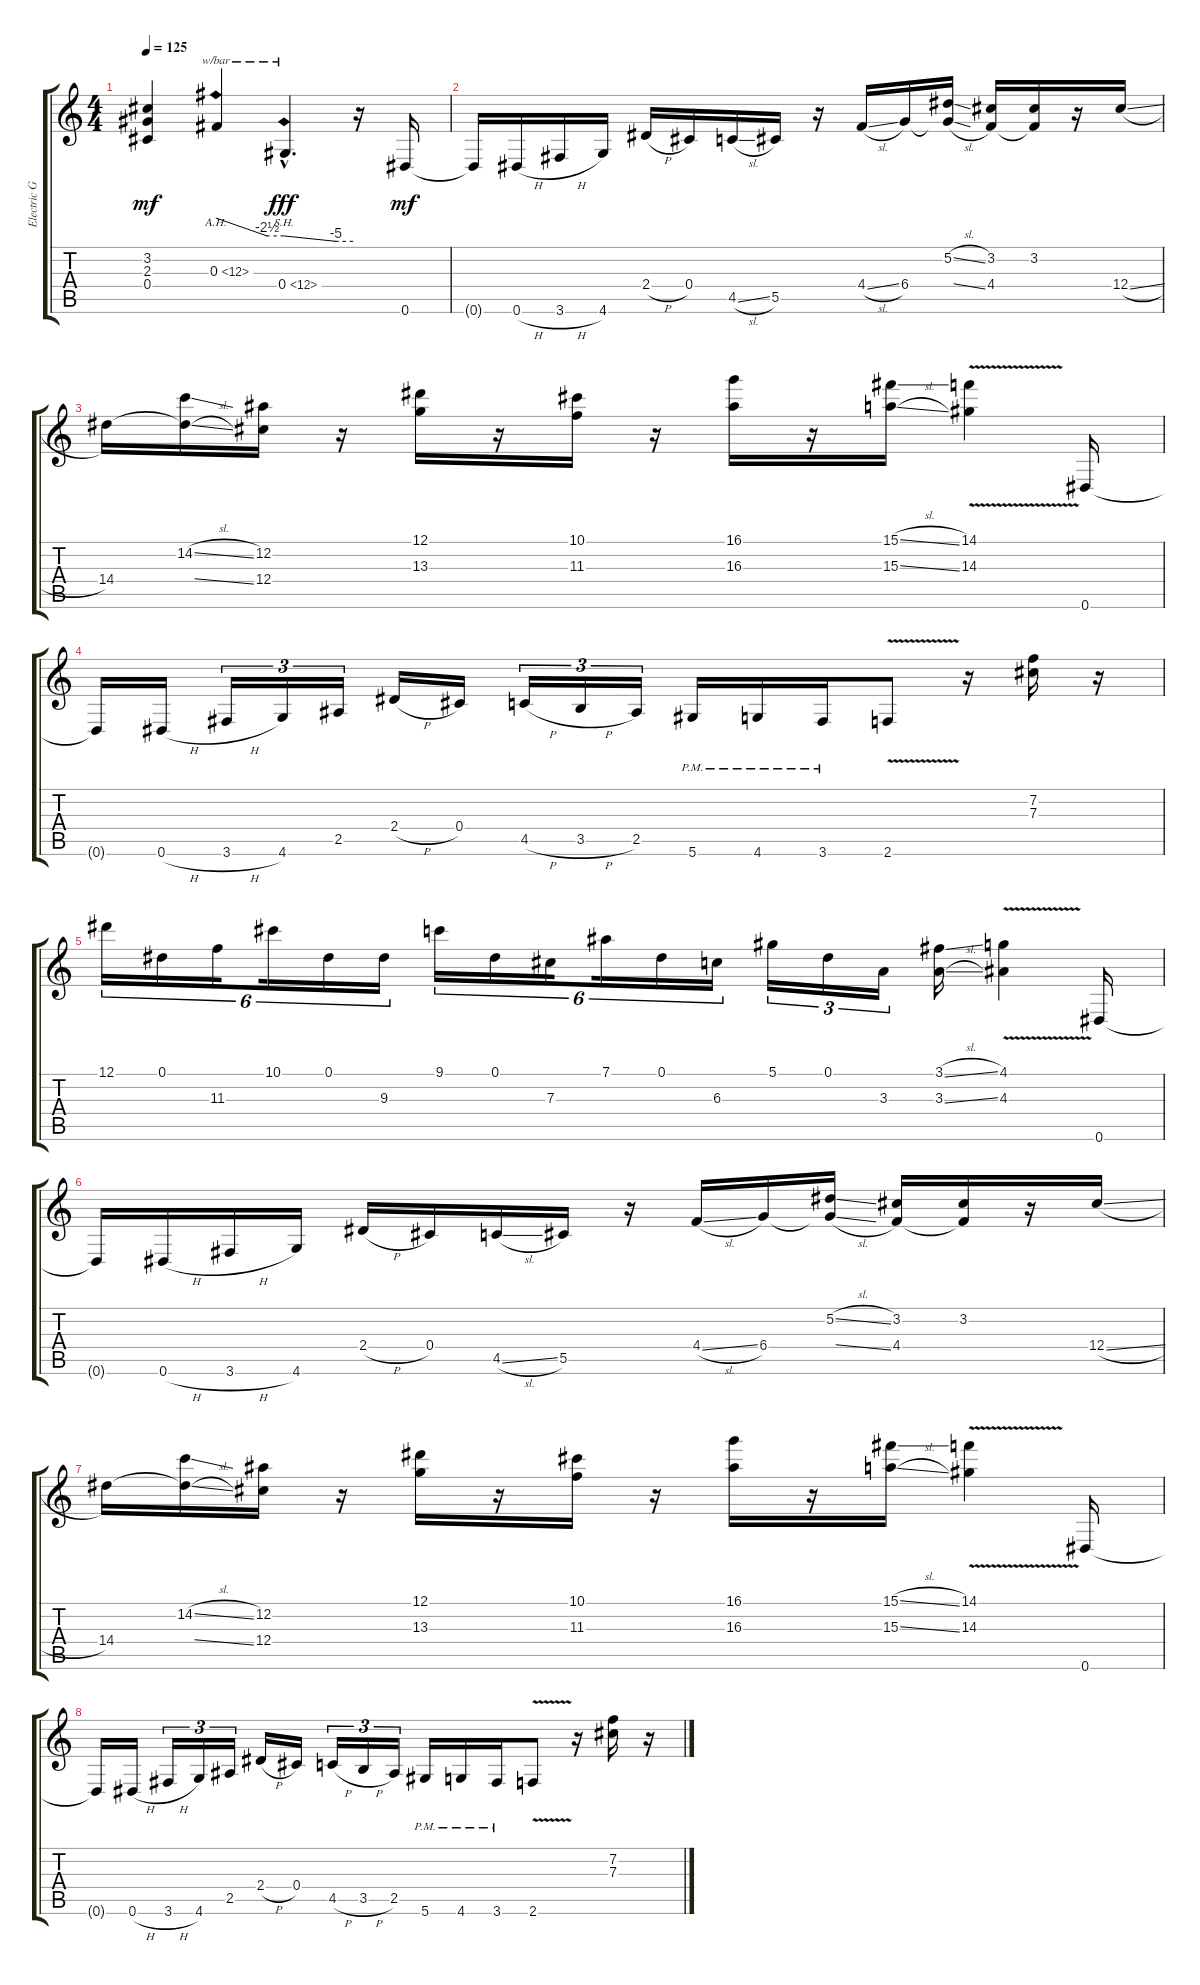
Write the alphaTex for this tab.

\track ("Electric Guitar" "Electric G") {instrument distortionguitar}
\staff {score tabs}
\tuning (Eb4 Bb3 Gb3 Db3 Ab2 Eb2) {hide}
\ts (4 4)
\tempo 125
\clef g2
\ks c
(3.2{t} 2.3{t} 0.4{t}).4{dy mf} 0.3{ah 12}.4{tbe (custom default 0 0 45 -10 60 -10)} 0.4{sh 12 hac}.4{d tbe (custom default 0 -10 45 -20 60 -20) dy fff} r.16 0.6.16{dy mf} |
0.6{t}.16 0.6{h}.16 3.6{h}.16 4.6.16 2.4{h}.16 0.4.16 4.5{sl}.16 5.5.16 r.16 4.4{sl}.16 6.4.16 (5.2{sl} 6.4{sl t}).16 (3.2 4.4).16 (3.2 4.4{t}).16 r.16 12.4{sl}.16 |
14.4.16 (14.2{sl} 14.4{sl t}).16 (12.2 12.4).16 r.16 (12.1 13.3).16 r.16 (10.1 11.3).16 r.16 (16.1 16.3).16 r.16 (15.1{sl} 15.3{sl}).16 (14.1{v} 14.3{v}).4 0.6.16 |
0.6{t}.16 0.6{h}.16{beam splitsecondary} 3.6{h}.16{tu (3 2)} 4.6.16{tu (3 2)} 2.5.16{tu (3 2)} 2.4{h}.16 0.4.16{beam splitsecondary} 4.5{h}.16{tu (3 2)} 3.5{h}.16{tu (3 2)} 2.5.16{tu (3 2)} 5.6{pm}.16 4.6{pm}.16 3.6{pm}.16 2.6{v}.8 r.16 (7.2 7.3).16 r.16 |
12.1.16{tu (6 4)} 0.1.16{tu (6 4)} 11.3.16{tu (6 4) beam splitsecondary} 10.1.16{tu (6 4)} 0.1.16{tu (6 4)} 9.3.16{tu (6 4)} 9.1.16{tu (6 4)} 0.1.16{tu (6 4)} 7.3.16{tu (6 4) beam splitsecondary} 7.1.16{tu (6 4)} 0.1.16{tu (6 4)} 6.3.16{tu (6 4)} 5.1.16{tu (3 2)} 0.1.16{tu (3 2)} 3.3.16{tu (3 2) beam splitsecondary} (3.1{sl} 3.3{sl}).16 (4.1{v} 4.3{v}).4 0.6.16 |
0.6{t}.16 0.6{h}.16 3.6{h}.16 4.6.16 2.4{h}.16 0.4.16 4.5{sl}.16 5.5.16 r.16 4.4{sl}.16 6.4.16 (5.2{sl} 6.4{sl t}).16 (3.2 4.4).16 (3.2 4.4{t}).16 r.16 12.4{sl}.16 |
14.4.16 (14.2{sl} 14.4{sl t}).16 (12.2 12.4).16 r.16 (12.1 13.3).16 r.16 (10.1 11.3).16 r.16 (16.1 16.3).16 r.16 (15.1{sl} 15.3{sl}).16 (14.1{v} 14.3{v}).4 0.6.16 |
0.6{t}.16 0.6{h}.16{beam splitsecondary} 3.6{h}.16{tu (3 2)} 4.6.16{tu (3 2)} 2.5.16{tu (3 2)} 2.4{h}.16 0.4.16{beam splitsecondary} 4.5{h}.16{tu (3 2)} 3.5{h}.16{tu (3 2)} 2.5.16{tu (3 2)} 5.6{pm}.16 4.6{pm}.16 3.6{pm}.16 2.6{v}.8 r.16 (7.2 7.3).16 r.16
